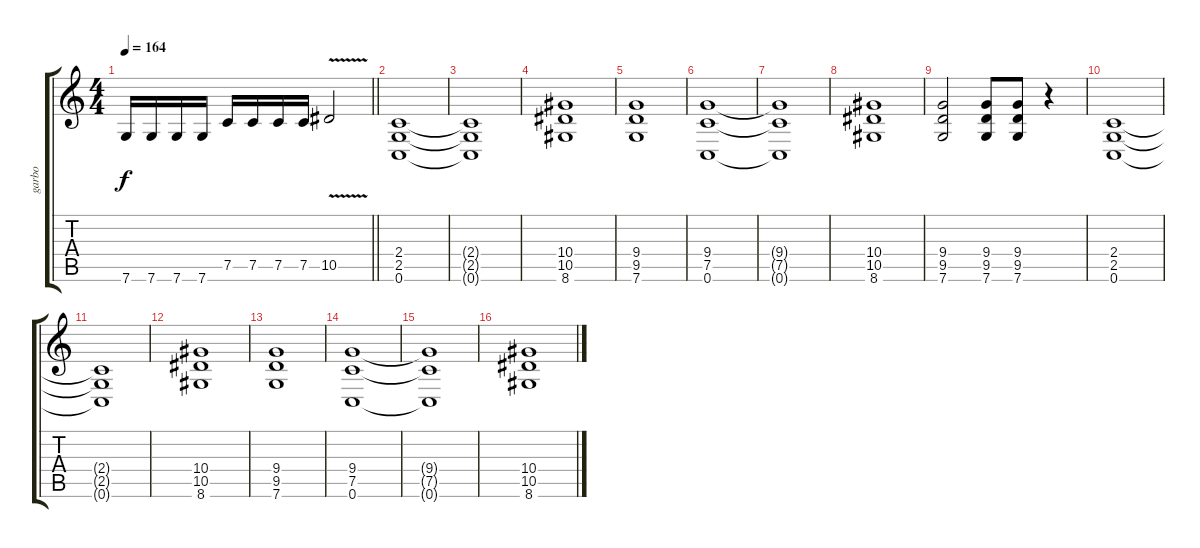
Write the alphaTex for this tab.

\track ("garbo" "garbo") {instrument overdrivenguitar}
\staff {score tabs}
\tuning (C4 G3 Eb3 Bb2 F2 C2) {hide}
\ts (4 4)
\tempo 164
\clef g2
\barLineRight lightlight
\ks c
7.6.16{dy f} 7.6.16 7.6.16 7.6.16 7.5.16 7.5.16 7.5.16 7.5.16 10.5{v}.2 |
(2.4 2.5 0.6).1 |
(2.4{t} 2.5{t} 0.6{t}).1 |
(10.4 10.5 8.6).1 |
(9.4 9.5 7.6).1 |
(9.4 7.5 0.6).1 |
(9.4{t} 7.5{t} 0.6{t}).1 |
(10.4 10.5 8.6).1 |
(9.4 9.5 7.6).2 (9.4 9.5 7.6).8 (9.4 9.5 7.6).8 r.4 |
(2.4 2.5 0.6).1 |
(2.4{t} 2.5{t} 0.6{t}).1 |
(10.4 10.5 8.6).1 |
(9.4 9.5 7.6).1 |
(9.4 7.5 0.6).1 |
(9.4{t} 7.5{t} 0.6{t}).1 |
(10.4 10.5 8.6).1
